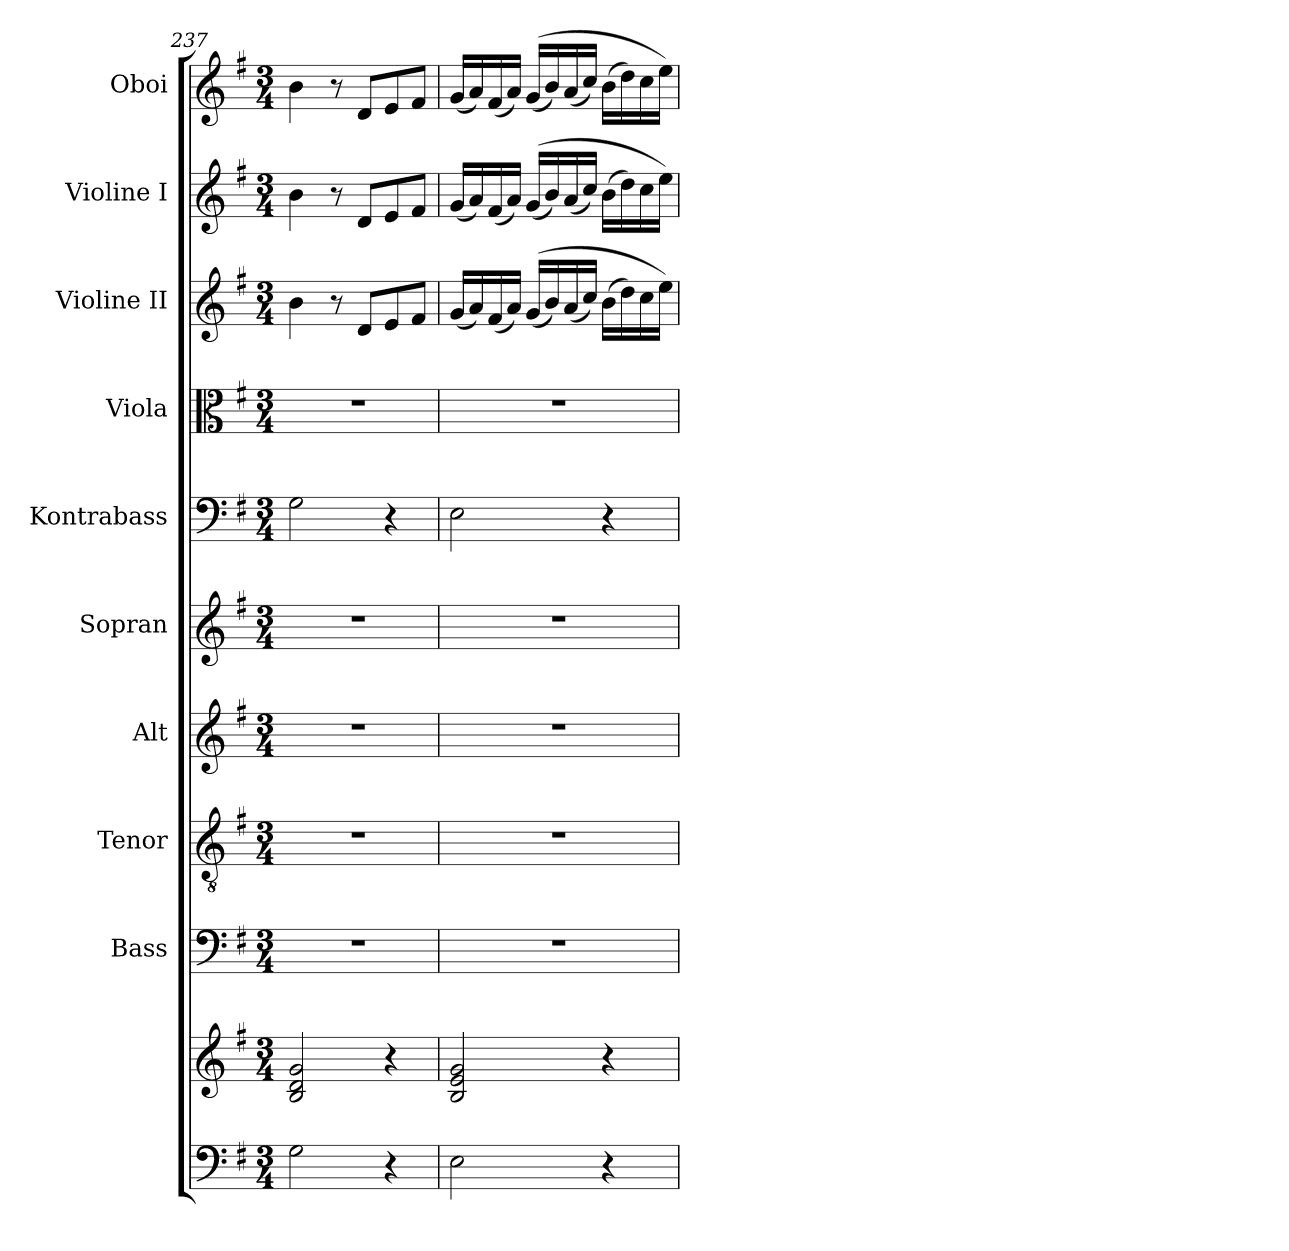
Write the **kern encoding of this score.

**kern	**kern	**kern	**kern	**kern	**kern	**kern	**kern	**kern	**kern	**kern
*part10	*part10	*part9	*part8	*part7	*part6	*part5	*part4	*part3	*part2	*part1
*staff11	*staff10	*staff9	*staff8	*staff7	*staff6	*staff5	*staff4	*staff3	*staff2	*staff1
*	*	*I"Bass	*I"Tenor	*I"Alt	*I"Sopran	*I"Kontrabass	*I"Viola	*I"Violine II	*I"Violine I	*I"Oboi
*	*	*I'B.	*I'T.	*I'A.	*I'S.	*I'Kb.	*I'Vla.	*I'Vl. II	*I'Vl. I	*I'Ob.
*clefF4	*clefG2	*clefF4	*clefGv2	*clefG2	*clefG2	*clefF4	*clefC3	*clefG2	*clefG2	*clefG2
*	*	*	*	*	*	*ITrd7c12	*	*	*	*
*k[f#]	*k[f#]	*k[f#]	*k[f#]	*k[f#]	*k[f#]	*k[f#]	*k[f#]	*k[f#]	*k[f#]	*k[f#]
*G:	*G:	*G:	*G:	*G:	*G:	*G:	*G:	*G:	*G:	*G:
*M3/4	*M3/4	*M3/4	*M3/4	*M3/4	*M3/4	*M3/4	*M3/4	*M3/4	*M3/4	*M3/4
=237	=237	=237	=237	=237	=237	=237	=237	=237	=237	=237
2G\	2B/ 2d/ 2g/	2.r	2.r	2.r	2.r	2GG\	2.r	4b\	4b\	4b\
.	.	.	.	.	.	.	.	8r	8r	8r
.	.	.	.	.	.	.	.	8d/L	8d/L	8d/L
4r	4r	.	.	.	.	4r	.	8e/	8e/	8e/
.	.	.	.	.	.	.	.	8f#/J	8f#/J	8f#/J
=238	=238	=238	=238	=238	=238	=238	=238	=238	=238	=238
2E\	2B/ 2e/ 2g/	2.r	2.r	2.r	2.r	2EE\	2.r	(<16g/LL	(<16g/LL	(<16g/LL
.	.	.	.	.	.	.	.	16a/)	16a/)	16a/)
.	.	.	.	.	.	.	.	(<16f#/	(<16f#/	(<16f#/
.	.	.	.	.	.	.	.	16a/JJ)	16a/JJ)	16a/JJ)
.	.	.	.	.	.	.	.	(<(16g/LL	(<(16g/LL	(<(16g/LL
.	.	.	.	.	.	.	.	16b/)	16b/)	16b/)
.	.	.	.	.	.	.	.	(<16a/	(<16a/	(<16a/
.	.	.	.	.	.	.	.	16cc/JJ)	16cc/JJ)	16cc/JJ)
4r	4r	.	.	.	.	4r	.	(>16b\LL	(>16b\LL	(>16b\LL
.	.	.	.	.	.	.	.	16dd\)	16dd\)	16dd\)
.	.	.	.	.	.	.	.	16cc\	16cc\	16cc\
.	.	.	.	.	.	.	.	16ee\JJ)	16ee\JJ)	16ee\JJ)
=	=	=	=	=	=	=	=	=	=	=
*-	*-	*-	*-	*-	*-	*-	*-	*-	*-	*-
